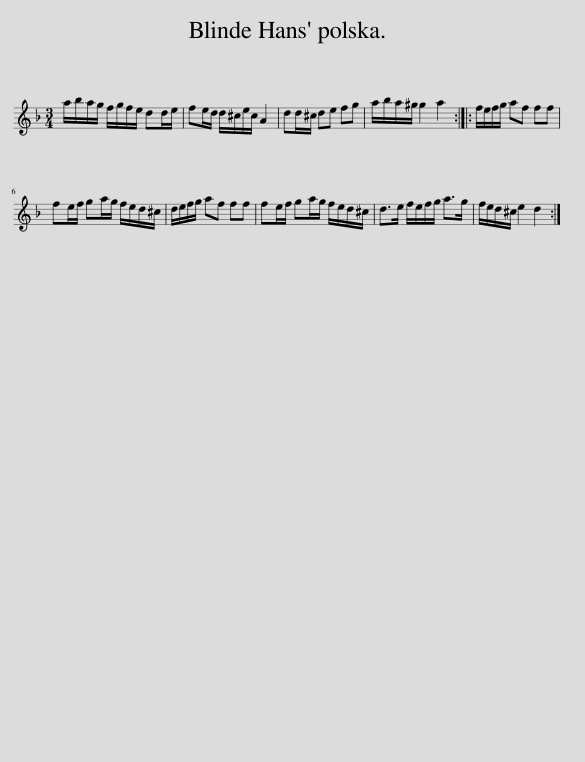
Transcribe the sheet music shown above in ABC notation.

X:1
L:1/8
M:3/4
I:linebreak $
K:Dmin
V:1 treble
V:1
 a/b/a/g/ f/g/f/e/ dd/e/ | fe/d/ d/^c/e/c/ A2 | dd/^c/ de fg | a/b/a/^g/ g2 a2 :: f/e/f/g/ af ff |$ %5
 fe/f/ ga/g/ f/e/d/^c/ | d/e/f/g/ af ff | fe/f/ ga/g/ f/e/d/^c/ | d>e f/e/f/g/ a>g | f/e/d/^c/ e2 d2 :| %10
